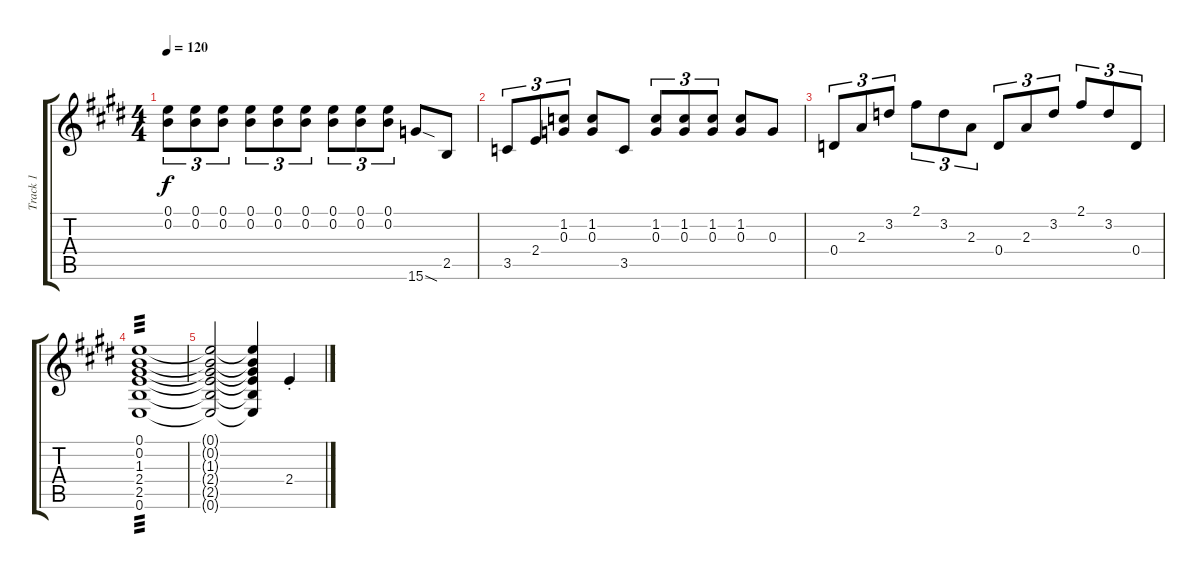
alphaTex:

\track ("Track 1" "Track 1") {instrument distortionguitar}
\staff {score tabs}
\tuning (E4 B3 G3 D3 A2 E2) {hide}
\ts (4 4)
\tempo 120
\clef g2
\ks e
(0.1 0.2).8{tu (3 2) dy f} (0.1 0.2).8{tu (3 2)} (0.1 0.2).8{tu (3 2)} (0.1 0.2).8{tu (3 2)} (0.1 0.2).8{tu (3 2)} (0.1 0.2).8{tu (3 2)} (0.1 0.2).8{tu (3 2)} (0.1 0.2).8{tu (3 2)} (0.1 0.2).8{tu (3 2)} 15.6{sod}.8 2.5.8 |
3.5.8{tu (3 2)} 2.4.8{tu (3 2)} (1.2 0.3).8{tu (3 2)} (1.2 0.3).8 3.5.8 (1.2 0.3).8{tu (3 2)} (1.2 0.3).8{tu (3 2)} (1.2 0.3).8{tu (3 2)} (1.2 0.3).8 0.3.8 |
0.4.8{tu (3 2)} 2.3.8{tu (3 2)} 3.2.8{tu (3 2)} 2.1.8{tu (3 2)} 3.2.8{tu (3 2)} 2.3.8{tu (3 2)} 0.4.8{tu (3 2)} 2.3.8{tu (3 2)} 3.2.8{tu (3 2)} 2.1.8{tu (3 2)} 3.2.8{tu (3 2)} 0.4.8{tu (3 2)} |
(0.1 0.2 1.3 2.4 2.5 0.6).1{tp 3} |
(0.1{t} 0.2{t} 1.3{t} 2.4{t} 2.5{t} 0.6{t}).2 (0.1{t} 0.2{t} 1.3{t} 2.4{t} 2.5{t} 0.6{t}).4 2.4{st}.4
